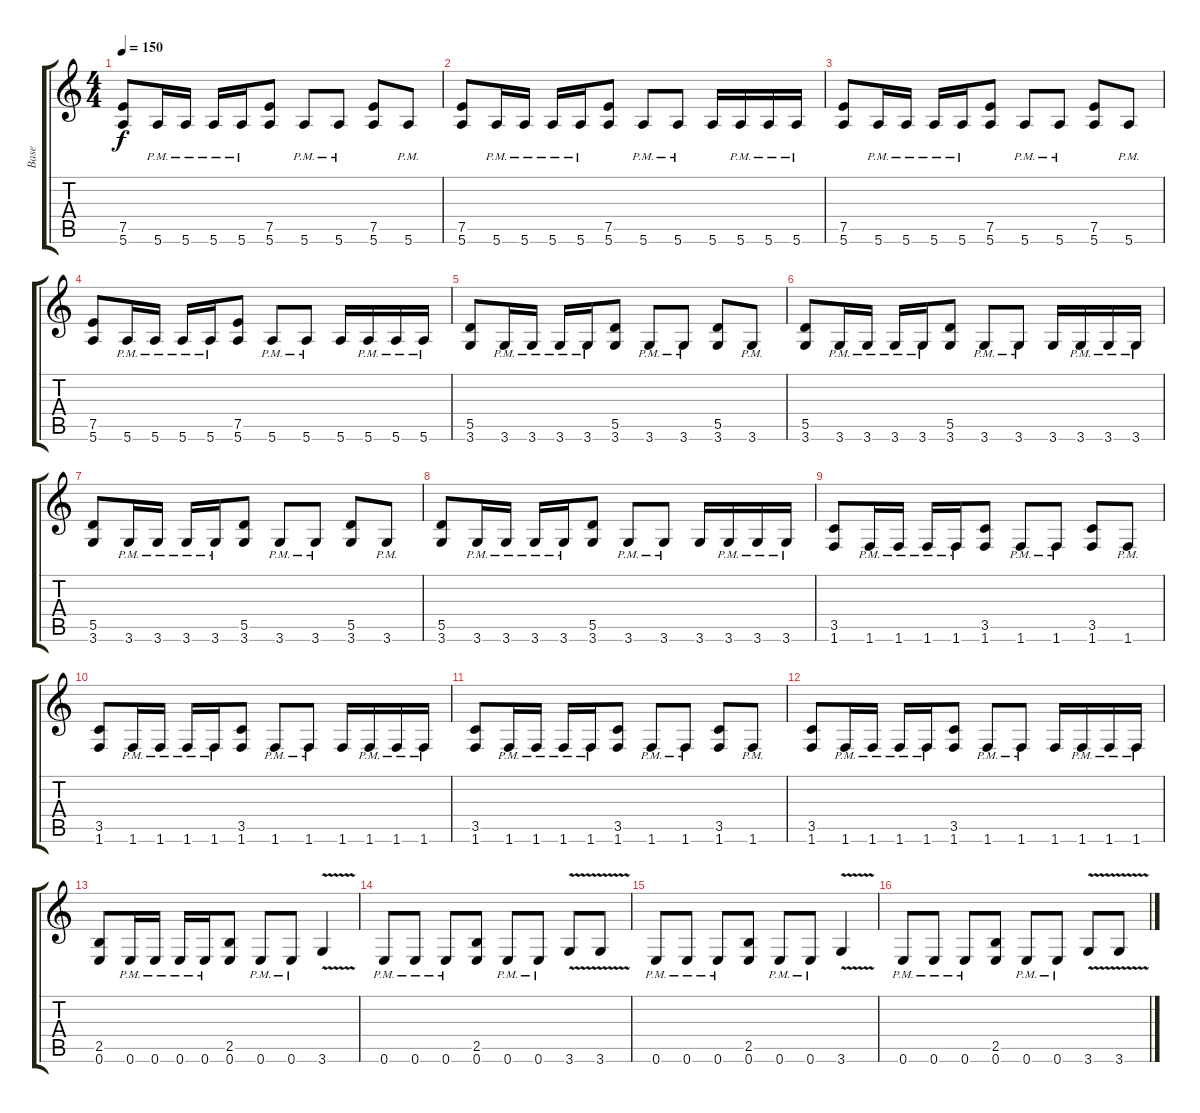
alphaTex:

\track ("Base" "Base") {instrument electricguitarmuted}
\staff {score tabs}
\tuning (E4 B3 G3 D3 A2 E2) {hide}
\ts (4 4)
\tempo 150
\clef g2
\ks c
(7.5 5.6).8{dy f volume 11 instrument distortionguitar} 5.6{pm}.16 5.6{pm}.16 5.6{pm}.16 5.6{pm}.16 (7.5 5.6).8 5.6{pm}.8 5.6{pm}.8 (7.5 5.6).8 5.6{pm}.8 |
(7.5 5.6).8 5.6{pm}.16 5.6{pm}.16 5.6{pm}.16 5.6{pm}.16 (7.5 5.6).8 5.6{pm}.8 5.6{pm}.8 5.6.16 5.6{pm}.16 5.6{pm}.16 5.6{pm}.16 |
(7.5 5.6).8 5.6{pm}.16 5.6{pm}.16 5.6{pm}.16 5.6{pm}.16 (7.5 5.6).8 5.6{pm}.8 5.6{pm}.8 (7.5 5.6).8 5.6{pm}.8 |
(7.5 5.6).8 5.6{pm}.16 5.6{pm}.16 5.6{pm}.16 5.6{pm}.16 (7.5 5.6).8 5.6{pm}.8 5.6{pm}.8 5.6.16 5.6{pm}.16 5.6{pm}.16 5.6{pm}.16 |
(5.5 3.6).8 3.6{pm}.16 3.6{pm}.16 3.6{pm}.16 3.6{pm}.16 (5.5 3.6).8 3.6{pm}.8 3.6{pm}.8 (5.5 3.6).8 3.6{pm}.8 |
(5.5 3.6).8 3.6{pm}.16 3.6{pm}.16 3.6{pm}.16 3.6{pm}.16 (5.5 3.6).8 3.6{pm}.8 3.6{pm}.8 3.6.16 3.6{pm}.16 3.6{pm}.16 3.6{pm}.16 |
(5.5 3.6).8 3.6{pm}.16 3.6{pm}.16 3.6{pm}.16 3.6{pm}.16 (5.5 3.6).8 3.6{pm}.8 3.6{pm}.8 (5.5 3.6).8 3.6{pm}.8 |
(5.5 3.6).8 3.6{pm}.16 3.6{pm}.16 3.6{pm}.16 3.6{pm}.16 (5.5 3.6).8 3.6{pm}.8 3.6{pm}.8 3.6.16 3.6{pm}.16 3.6{pm}.16 3.6{pm}.16 |
(3.5 1.6).8 1.6{pm}.16 1.6{pm}.16 1.6{pm}.16 1.6{pm}.16 (3.5 1.6).8 1.6{pm}.8 1.6{pm}.8 (3.5 1.6).8 1.6{pm}.8 |
(3.5 1.6).8 1.6{pm}.16 1.6{pm}.16 1.6{pm}.16 1.6{pm}.16 (3.5 1.6).8 1.6{pm}.8 1.6{pm}.8 1.6.16 1.6{pm}.16 1.6{pm}.16 1.6{pm}.16 |
(3.5 1.6).8 1.6{pm}.16 1.6{pm}.16 1.6{pm}.16 1.6{pm}.16 (3.5 1.6).8 1.6{pm}.8 1.6{pm}.8 (3.5 1.6).8 1.6{pm}.8 |
(3.5 1.6).8 1.6{pm}.16 1.6{pm}.16 1.6{pm}.16 1.6{pm}.16 (3.5 1.6).8 1.6{pm}.8 1.6{pm}.8 1.6.16 1.6{pm}.16 1.6{pm}.16 1.6{pm}.16 |
(2.5 0.6).8 0.6{pm}.16 0.6{pm}.16 0.6{pm}.16 0.6{pm}.16 (2.5 0.6).8 0.6{pm}.8 0.6{pm}.8 3.6{v}.4 |
0.6{pm}.8 0.6{pm}.8 0.6{pm}.8 (2.5 0.6).8 0.6{pm}.8 0.6{pm}.8 3.6{v}.8 3.6{v}.8 |
0.6{pm}.8 0.6{pm}.8 0.6{pm}.8 (2.5 0.6).8 0.6{pm}.8 0.6{pm}.8 3.6{v}.4 |
0.6{pm}.8 0.6{pm}.8 0.6{pm}.8 (2.5 0.6).8 0.6{pm}.8 0.6{pm}.8 3.6{v}.8 3.6{v}.8
